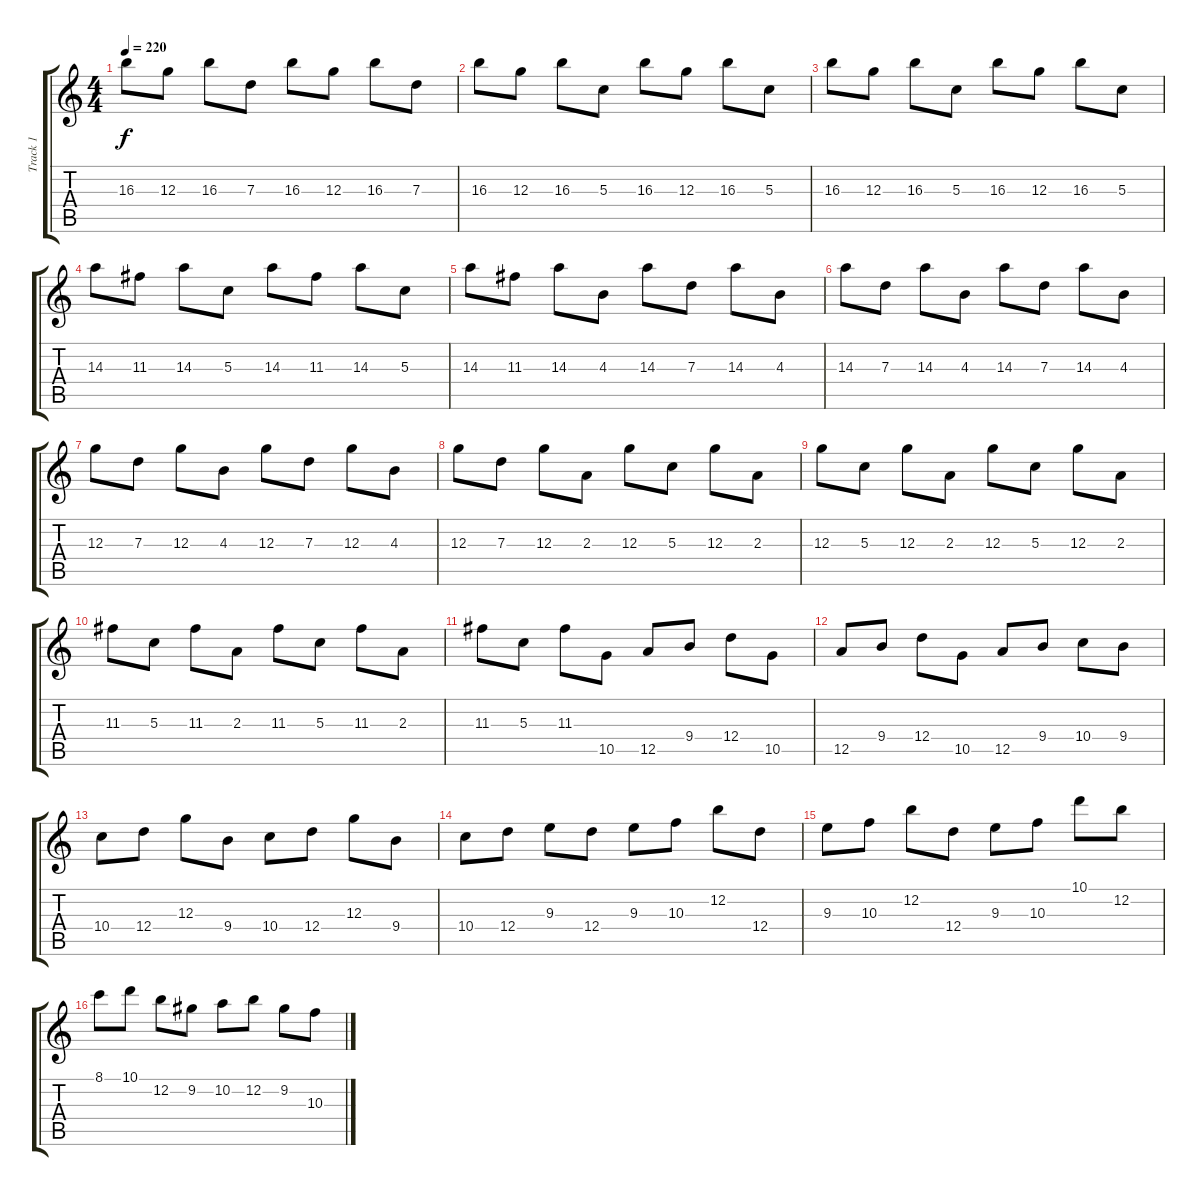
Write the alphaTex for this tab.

\track ("Track 1" "Track 1") {instrument acousticguitarnylon}
\staff {score tabs}
\tuning (E4 B3 G3 D3 A2 E2) {hide}
\ts (4 4)
\tempo 220
\clef g2
\ks c
16.3.8{dy f} 12.3.8 16.3.8 7.3.8 16.3.8 12.3.8 16.3.8 7.3.8 |
16.3.8 12.3.8 16.3.8 5.3.8 16.3.8 12.3.8 16.3.8 5.3.8 |
16.3.8 12.3.8 16.3.8 5.3.8 16.3.8 12.3.8 16.3.8 5.3.8 |
14.3.8 11.3.8 14.3.8 5.3.8 14.3.8 11.3.8 14.3.8 5.3.8 |
14.3.8 11.3.8 14.3.8 4.3.8 14.3.8 7.3.8 14.3.8 4.3.8 |
14.3.8 7.3.8 14.3.8 4.3.8 14.3.8 7.3.8 14.3.8 4.3.8 |
12.3.8 7.3.8 12.3.8 4.3.8 12.3.8 7.3.8 12.3.8 4.3.8 |
12.3.8 7.3.8 12.3.8 2.3.8 12.3.8 5.3.8 12.3.8 2.3.8 |
12.3.8 5.3.8 12.3.8 2.3.8 12.3.8 5.3.8 12.3.8 2.3.8 |
11.3.8 5.3.8 11.3.8 2.3.8 11.3.8 5.3.8 11.3.8 2.3.8 |
11.3.8 5.3.8 11.3.8 10.5.8 12.5.8 9.4.8 12.4.8 10.5.8 |
12.5.8 9.4.8 12.4.8 10.5.8 12.5.8 9.4.8 10.4.8 9.4.8 |
10.4.8 12.4.8 12.3.8 9.4.8 10.4.8 12.4.8 12.3.8 9.4.8 |
10.4.8 12.4.8 9.3.8 12.4.8 9.3.8 10.3.8 12.2.8 12.4.8 |
9.3.8 10.3.8 12.2.8 12.4.8 9.3.8 10.3.8 10.1.8 12.2.8 |
8.1.8 10.1.8 12.2.8 9.2.8 10.2.8 12.2.8 9.2.8 10.3.8
